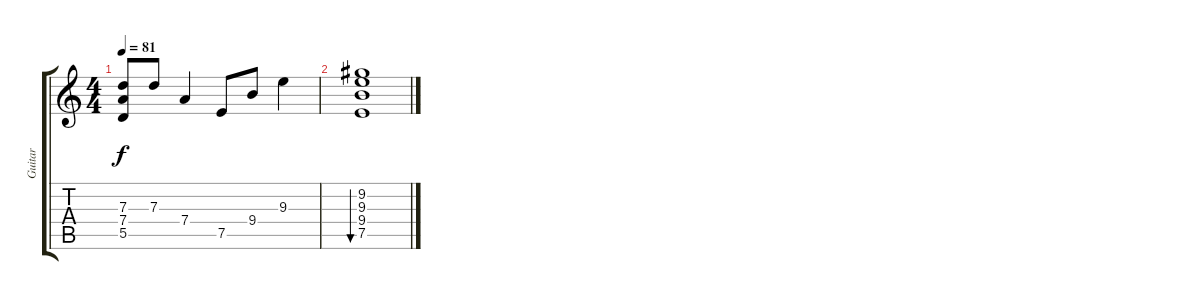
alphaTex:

\track ("Guitar" "Guitar") {instrument electricguitarclean}
\staff {score tabs}
\tuning (E4 B3 G3 D3 A2 E2) {hide}
\ts (4 4)
\tempo 81
\clef g2
\ks c
(7.3{t} 7.4{t} 5.5{t}).8{dy f} 7.3.8 7.4.4 7.5.8 9.4.8 9.3.4 |
(9.2 9.3 9.4 7.5).1{bu 480}
